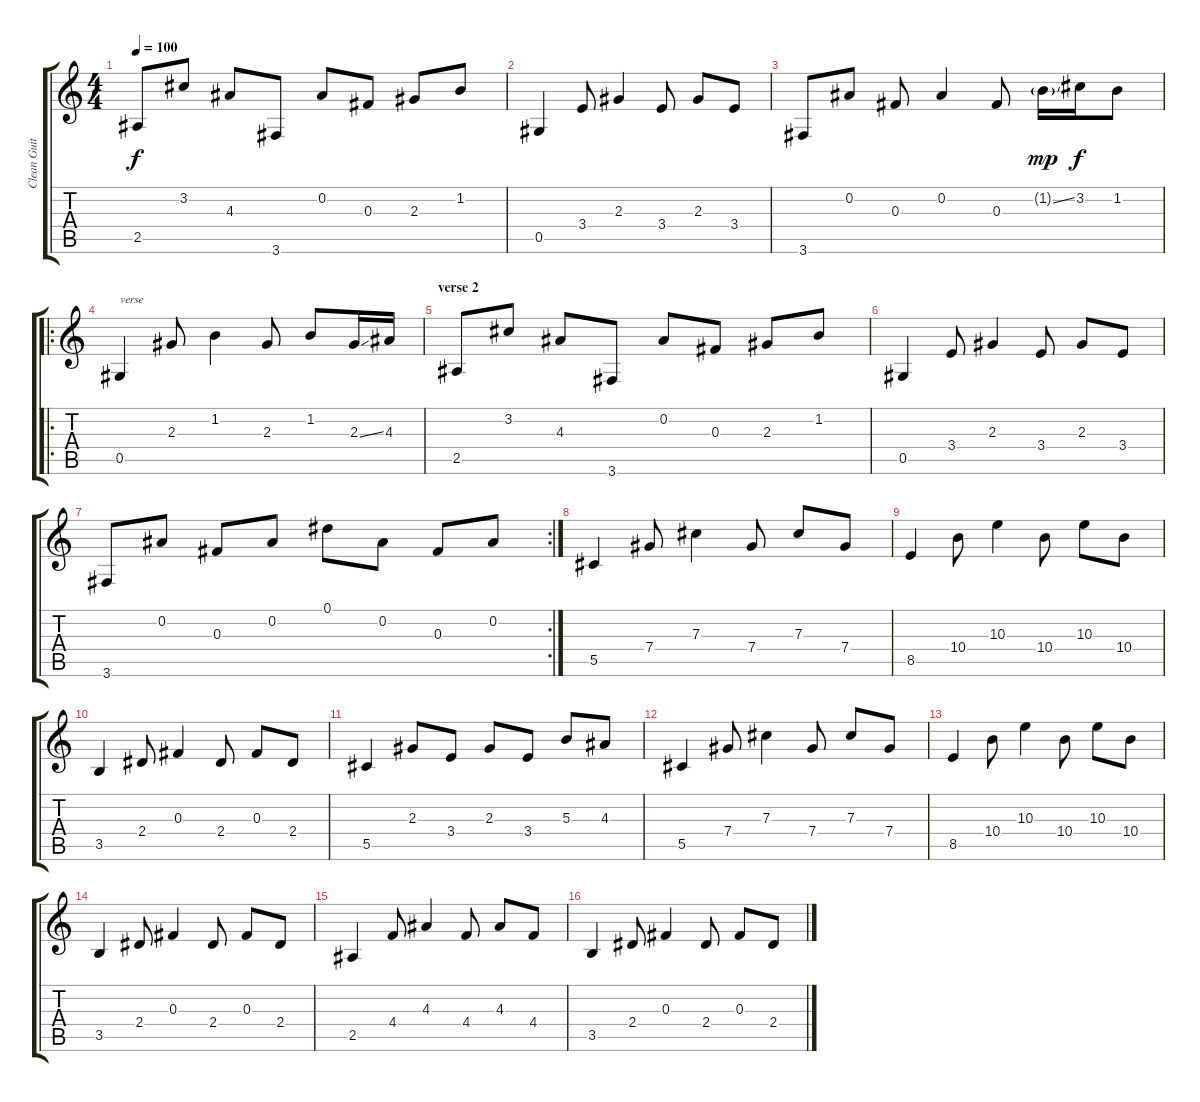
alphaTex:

\track ("Clean Guitar 1" "Clean Guit") {instrument acousticguitarsteel}
\staff {score tabs}
\tuning (Eb4 Bb3 Gb3 Db3 Ab2 Eb2) {hide}
\ts (4 4)
\tempo 100
\clef g2
\ks c
2.5.8{dy f} 3.2.8 4.3.8 3.6.8 0.2.8 0.3.8 2.3.8 1.2.8 |
0.5.4 3.4.8 2.3.4 3.4.8 2.3.8 3.4.8 |
3.6.8 0.2.8 0.3.8 0.2.4 0.3.8 1.2{ss g}.16{dy mp} 3.2.16{dy f} 1.2.8 |
\ro
0.5.4{txt "verse"} 2.3.8 1.2.4 2.3.8 1.2.8 2.3{ss}.16 4.3.16 |
\section ("" "verse 2")
2.5.8 3.2.8 4.3.8 3.6.8 0.2.8 0.3.8 2.3.8 1.2.8 |
0.5.4 3.4.8 2.3.4 3.4.8 2.3.8 3.4.8 |
\rc 2
3.6.8 0.2.8 0.3.8 0.2.8 0.1.8 0.2.8 0.3.8 0.2.8 |
5.5.4 7.4.8 7.3.4 7.4.8 7.3.8 7.4.8 |
8.5.4 10.4.8 10.3.4 10.4.8 10.3.8 10.4.8 |
3.5.4 2.4.8 0.3.4 2.4.8 0.3.8 2.4.8 |
5.5.4 2.3.8 3.4.8 2.3.8 3.4.8 5.3.8 4.3.8 |
5.5.4 7.4.8 7.3.4 7.4.8 7.3.8 7.4.8 |
8.5.4 10.4.8 10.3.4 10.4.8 10.3.8 10.4.8 |
3.5.4 2.4.8 0.3.4 2.4.8 0.3.8 2.4.8 |
2.5.4 4.4.8 4.3.4 4.4.8 4.3.8 4.4.8 |
3.5.4 2.4.8 0.3.4 2.4.8 0.3.8 2.4.8
